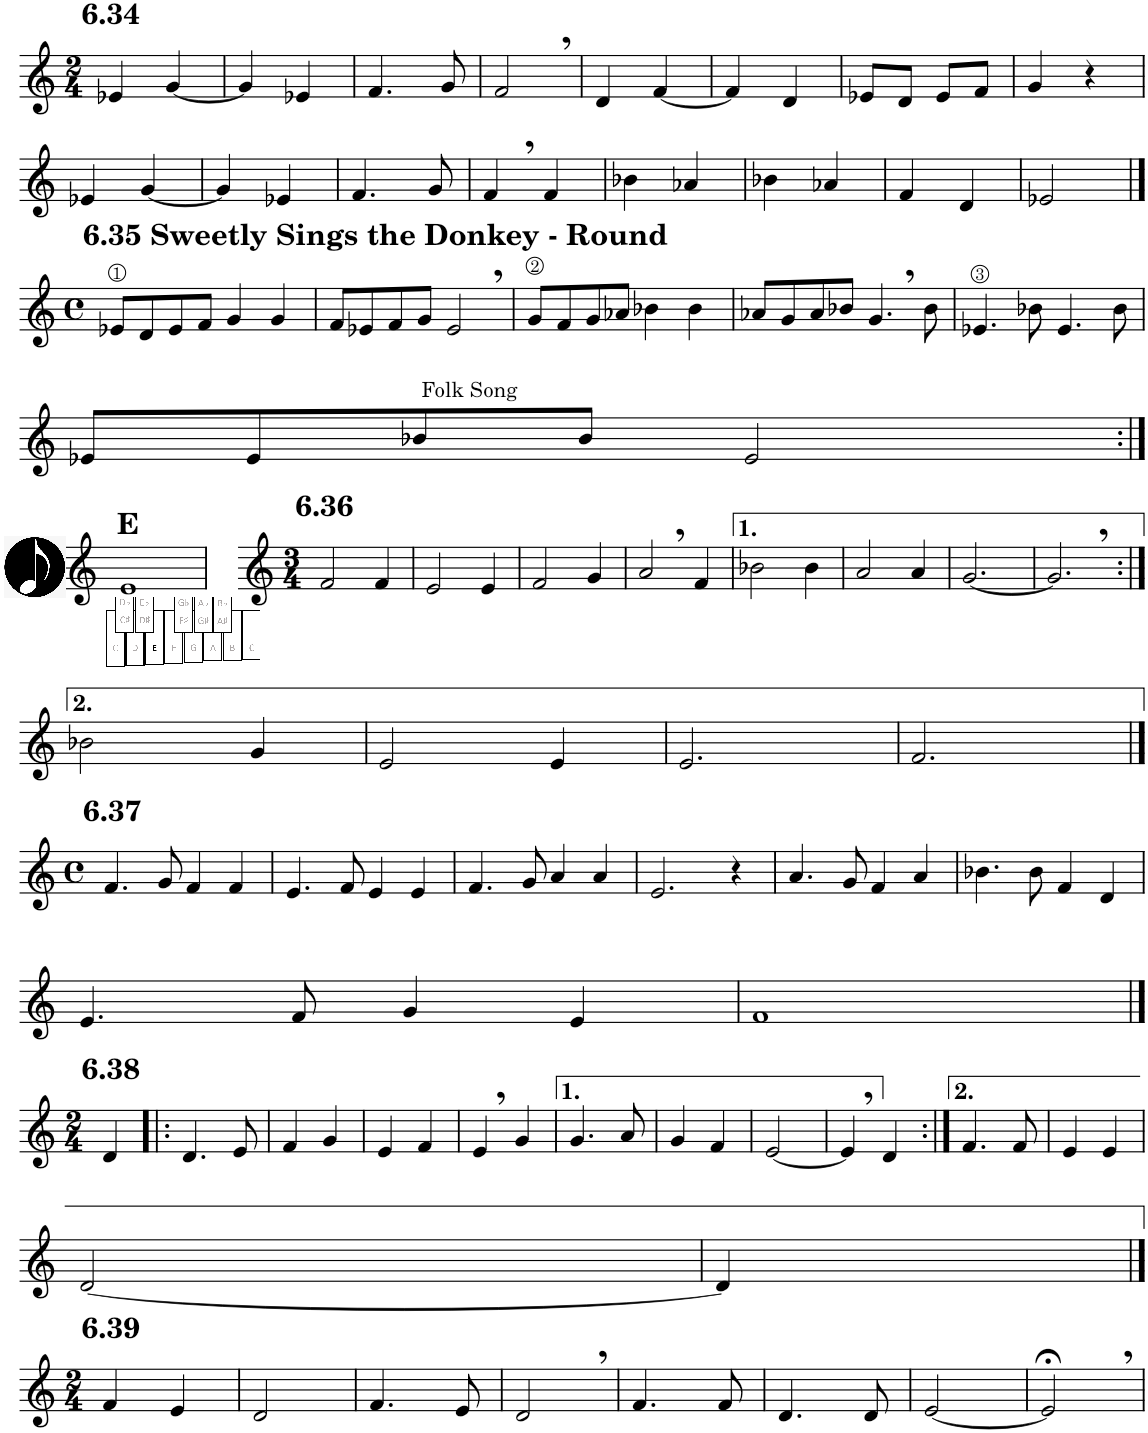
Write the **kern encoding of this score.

**kern
*part1
*staff1
*I"Piano
*I'Pno
!!LO:PB:g=z
*clefG2
*k[]
*M2/4
!!LO:REH:place=s1:a:B:enc=none:fs=14:t=6.34
=333
4e-X/
[4g/
=334
4g/]
4e-X/
=335
4.f/
8g/
=336
2f,/
=337
4d/
[4f/
=338
4f/]
4d/
=339
8e-X/L
8d/J
8e-/L
8f/J
=340
4g/
4r
!!LO:LB:g=z
=341
4e-X/
[4g/
=342
4g/]
4e-X/
=343
4.f/
8g/
=344
4f,/
4f/
=345
4b-X\
4a-X/
=346
4b-X\
4a-X/
=347
4f/
4d/
=348
2e-X/
!!LO:LB:g=z
!!LO:REH:place=s1:a:B:enc=none:fs=14:t=6.35 Sweetly Sings the Donkey - Round
==349
*M4/4
*met(c)
8e-X/L
8d/
8e-/
8f/J
4g/
4g/
=350
8f/L
8e-X/
8f/
8g/J
2e-,/
=351
8g/L
8f/
8g/
8a-X/J
4b-X\
4b-\
=352
8a-X/L
8g/
8a-/
8b-X/J
4.g,/
8b-\
=353
4.e-X/
8b-X\
4.e-/
8b-\
!!LO:LB:g=z
=354
8e-X/L
8e-/
!LO:TX:a:t=Folk Song
8b-X/
8b-/J
2e-/
!!LO:LB:g=z
=355:|!
!LO:TX:a:B:t=E
1e
!!LO:REH:place=s1:a:B:enc=none:fs=14:t=6.36
=356
*M3/4
2f/
4f/
=357
2e/
4e/
=358
2f/
4g/
=359
2a,/
4f/
=360
2b-X\
4b-\
=361
2a/
4a/
=362
[2.g/
=363
2.g,/]
!!LO:LB:g=z
=364:|!
2b-X\
4g/
=365
2e/
4e/
=366
2.e/
=367
2.f/
!!LO:LB:g=z
!!LO:REH:place=s1:a:B:enc=none:fs=14:t=6.37
==368
*M4/4
*met(c)
4.f/
8g/
4f/
4f/
=369
4.e/
8f/
4e/
4e/
=370
4.f/
8g/
4a/
4a/
=371
2.e/
4r
=372
4.a/
8g/
4f/
4a/
=373
4.b-X\
8b-\
4f/
4d/
!!LO:LB:g=z
=374
4.e/
8f/
4g/
4e/
=375
1f
!!LO:LB:g=z
!!LO:REH:place=s1:a:B:enc=none:fs=14:t=6.38
==376
*M2/4
4d/
=377!|:
4.d/
8e/
=378
4f/
4g/
=379
4e/
4f/
=380
4e,/
4g/
=381
4.g/
8a/
=382
4g/
4f/
=383
[2e/
=384
4e,/]
4d/
=385:|!
4.f/
8f/
=386
4e/
4e/
!!LO:LB:g=z
=387
[2d/
=388
4d/]
!!LO:LB:g=z
!!LO:REH:place=s1:a:B:enc=none:fs=14:t=6.39
==389
*M2/4
4f/
4e/
=390
2d/
=391
4.f/
8e/
=392
2d,/
=393
4.f/
8f/
=394
4.d/
8d/
=395
[2e/
=396
2e;<,/]
=
*-
